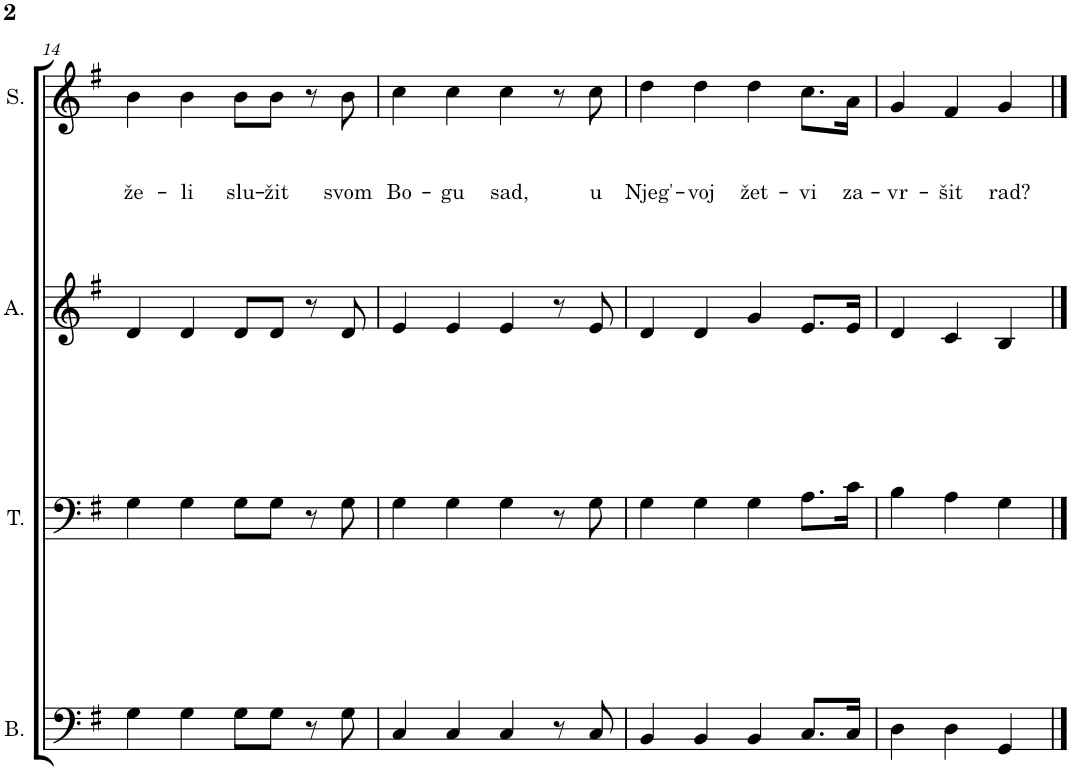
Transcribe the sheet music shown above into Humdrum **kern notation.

**kern	**kern	**kern	**kern	**text	**text	**text
*part4	*part3	*part2	*part1	*part1	*part1	*part1
*staff4	*staff3	*staff2	*staff1	*staff1	*staff1	*staff1
*I"Bass	*I"Tenor	*I"Alto	*I"Soprano	*	*	*
*I'B.	*I'T.	*I'A.	*I'S.	*	*	*
!!LO:PB:g=z
*clefF4	*clefF4	*clefG2	*clefG2	*	*	*
*k[f#]	*k[f#]	*k[f#]	*k[f#]	*	*	*
*M4/4	*M4/4	*M4/4	*M4/4	*	*	*
=14	=14	=14	=14	=14	=14	=14
!	!	!	!	!	!	!LO:LY:b
4G\	4G\	4d/	4b\	.	.	že-
!	!	!	!	!	!	!LO:LY:b
4G\	4G\	4d/	4b\	.	.	-li
!	!	!	!	!	!	!LO:LY:b
8G\L	8G\L	8d/L	8b\L	.	.	slu-
!	!	!	!	!	!	!LO:LY:b
8G\J	8G\J	8d/J	8b\J	.	.	-žit
8r	8r	8r	8r	.	.	.
!	!	!	!	!	!	!LO:LY:b
8G\	8G\	8d/	8b\	.	.	svom
=15	=15	=15	=15	=15	=15	=15
!	!	!	!	!	!	!LO:LY:b
4C/	4G\	4e/	4cc\	.	.	Bo-
!	!	!	!	!	!	!LO:LY:b
4C/	4G\	4e/	4cc\	.	.	-gu
!	!	!	!	!	!	!LO:LY:b
4C/	4G\	4e/	4cc\	.	.	sad,
8r	8r	8r	8r	.	.	.
!	!	!	!	!	!	!LO:LY:b
8C/	8G\	8e/	8cc\	.	.	u
=16	=16	=16	=16	=16	=16	=16
!	!	!	!	!	!	!LO:LY:b
4BB/	4G\	4d/	4dd\	.	.	Njeg'-
!	!	!	!	!	!	!LO:LY:b
4BB/	4G\	4d/	4dd\	.	.	-voj
!	!	!	!	!	!	!LO:LY:b
4BB/	4G\	4g/	4dd\	.	.	žet-
!	!	!	!	!	!	!LO:LY:b
8.C/L	8.A\L	8.e/L	8.cc\L	.	.	-vi
!	!	!	!	!	!	!LO:LY:b
16C/Jk	16c\Jk	16e/Jk	16a\Jk	.	.	za-
=17	=17	=17	=17	=17	=17	=17
!	!	!	!	!	!	!LO:LY:b
4D\	4B\	4d/	4g/	.	.	-vr-
!	!	!	!	!	!	!LO:LY:b
4D\	4A\	4c/	4f#/	.	.	-šit
!	!	!	!	!	!	!LO:LY:b
4GG/	4G\	4B/	4g/	.	.	rad?
==	==	==	==	==	==	==
*-	*-	*-	*-	*-	*-	*-
